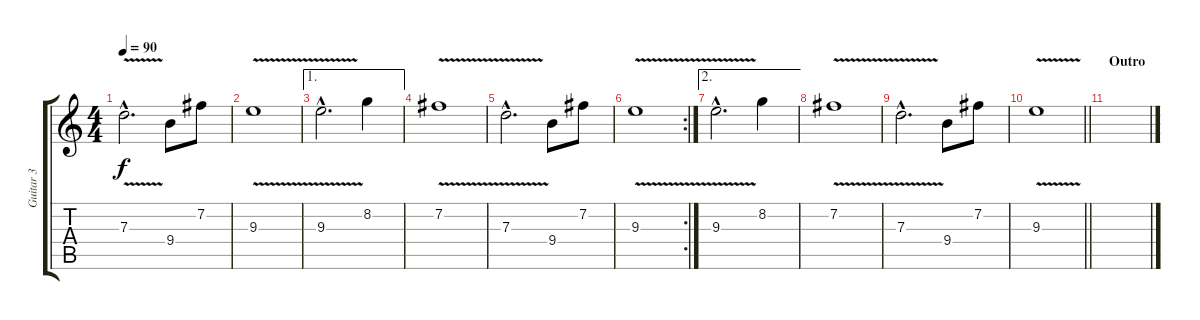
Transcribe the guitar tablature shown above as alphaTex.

\track ("Guitar 3" "Guitar 3") {instrument distortionguitar}
\staff {score tabs}
\tuning (E4 B3 G3 D3 A2 E2) {hide}
\ts (4 4)
\tempo 90
\clef g2
\ks c
7.3{v hac}.2{d dy f} 9.4.8 7.2.8 |
9.3{v}.1 |
\ae 1
9.3{v hac}.2{d} 8.2.4 |
7.2{v}.1 |
7.3{v hac}.2{d} 9.4.8 7.2.8 |
\rc 2
9.3{v}.1 |
\ae 2
9.3{v hac}.2{d} 8.2.4 |
7.2{v}.1 |
7.3{v hac}.2{d} 9.4.8 7.2.8 |
\barLineRight lightlight
9.3{v}.1 |
\section ("" "Outro")
